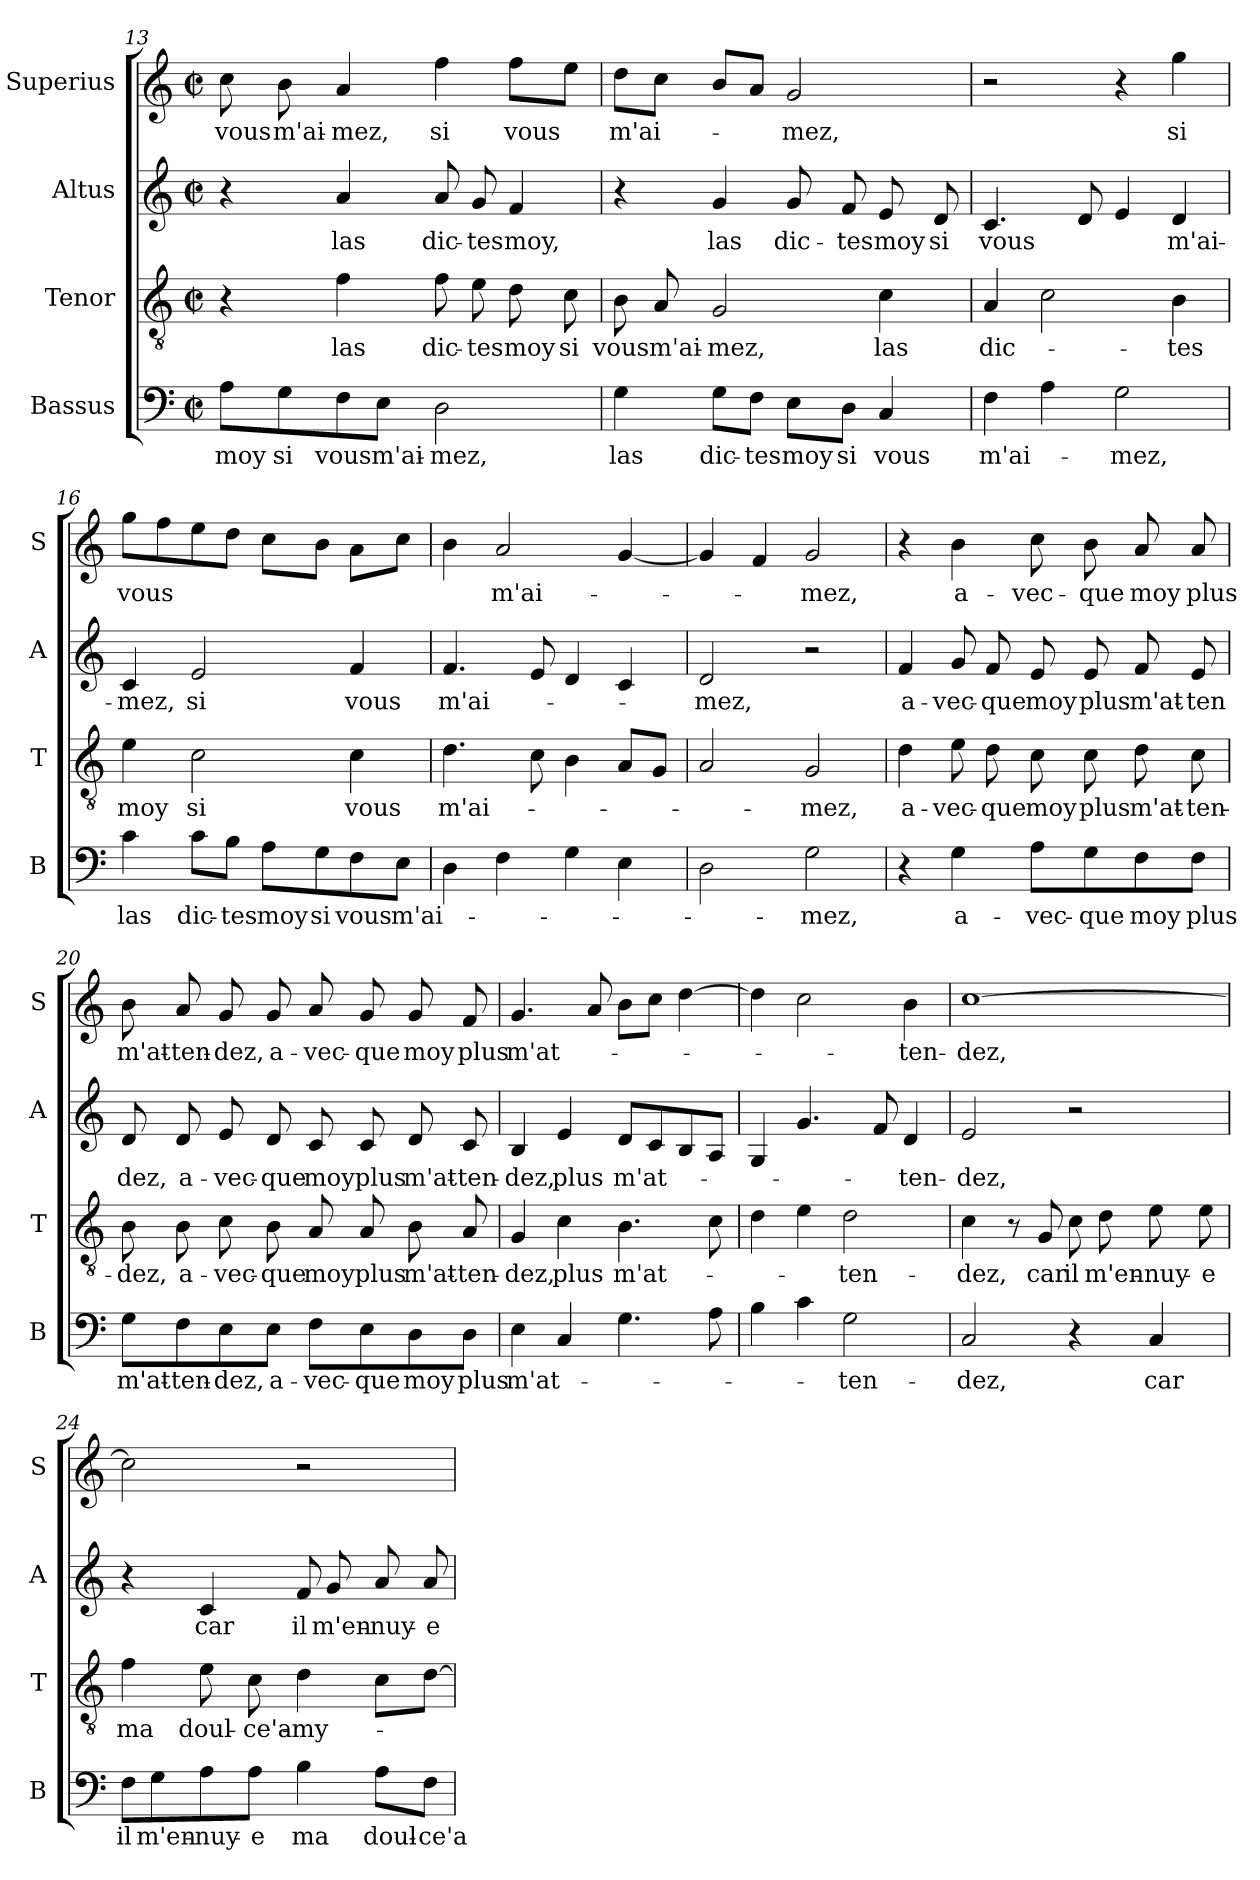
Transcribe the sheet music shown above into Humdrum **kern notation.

**kern	**text	**kern	**text	**kern	**text	**kern	**text
*part4	*part4	*part3	*part3	*part2	*part2	*part1	*part1
*staff4	*staff4	*staff3	*staff3	*staff2	*staff2	*staff1	*staff1
*I"Bassus	*	*I"Tenor	*	*I"Altus	*	*I"Superius	*
*I'B	*	*I'T	*	*I'A	*	*I'S	*
*clefF4	*	*clefGv2	*	*clefG2	*	*clefG2	*
*k[]	*	*k[]	*	*k[]	*	*k[]	*
*C:	*	*C:	*	*C:	*	*C:	*
*M2/2	*	*M2/2	*	*M2/2	*	*M2/2	*
*met(c|)	*	*met(c|)	*	*met(c|)	*	*met(c|)	*
=13	=13	=13	=13	=13	=13	=13	=13
8A\L	moy	4r	.	4r	.	8cc\	vous
8G\	si	.	.	.	.	8b\	m'ai-
8F\	vous	4f\	las	4a/	las	4a/	-mez,
8E\J	m'ai-	.	.	.	.	.	.
2D\	-mez,	8f\	dic-	8a/	dic-	4ff\	si
.	.	8e\	-tes	8g/	-tes	.	.
.	.	8d\	moy	4f/	moy,	8ff\L	vous
.	.	8c\	si	.	.	8ee\J	.
=14	=14	=14	=14	=14	=14	=14	=14
4G\	las	8B\	vous	4r	.	8dd\L	m'ai-
.	.	8A/	m'ai-	.	.	8cc\J	.
8G\L	dic-	2G/	-mez,	4g/	las	8b/L	.
8F\J	-tes	.	.	.	.	8a/J	.
8E\L	moy	.	.	8g/	dic-	2g/	-mez,
8D\J	si	.	.	8f/	-tes	.	.
4C/	vous	4c\	las	8e/	moy	.	.
.	.	.	.	8d/	si	.	.
=15	=15	=15	=15	=15	=15	=15	=15
4F\	m'ai-	4A/	dic-	4.c/	vous	2r	.
4A\	.	2c\	.	.	.	.	.
.	.	.	.	8d/	.	.	.
2G\	-mez,	.	.	4e/	.	4r	.
.	.	4B\	-tes	4d/	m'ai-	4gg\	si
!!LO:PB:g=z
=16	=16	=16	=16	=16	=16	=16	=16
4c\	las	4e\	moy	4c/	-mez,	8gg\L	vous
.	.	.	.	.	.	8ff\	.
8c\L	dic-	2c\	si	2e/	si	8ee\	.
8B\J	-tes	.	.	.	.	8dd\J	.
8A\L	moy	.	.	.	.	8cc\L	.
8G\	si	.	.	.	.	8b\J	.
8F\	vous	4c\	vous	4f/	vous	8a\L	.
8E\J	m'ai-	.	.	.	.	8cc\J	.
=17	=17	=17	=17	=17	=17	=17	=17
4D\	.	4.d\	m'ai-	4.f/	m'ai-	4b\	.
4F\	.	.	.	.	.	2a/	m'ai-
.	.	8c\	.	8e/	.	.	.
4G\	.	4B\	.	4d/	.	.	.
4E\	.	8A/L	.	4c/	.	[4g/	.
.	.	8G/J	.	.	.	.	.
=18	=18	=18	=18	=18	=18	=18	=18
2D\	.	2A/	.	2d/	-mez,	4g/]	.
.	.	.	.	.	.	4f/	.
2G\	-mez,	2G/	-mez,	2r	.	2g/	-mez,
=19	=19	=19	=19	=19	=19	=19	=19
4r	.	4d\	a-	4f/	a-	4r	.
4G\	a-	8e\	-vec-	8g/	-vec-	4b\	a-
.	.	8d\	-que	8f/	-que	.	.
8A\L	-vec-	8c\	moy	8e/	moy	8cc\	-vec-
8G\	-que	8c\	plus	8e/	plus	8b\	-que
8F\	moy	8d\	m'at-	8f/	m'at-	8a/	moy
8F\J	plus	8c\	-ten-	8e/	-ten	8a/	plus
!!LO:LB:g=z
=20	=20	=20	=20	=20	=20	=20	=20
8G\L	m'at-	8B\	-dez,	8d/	dez,	8b\	m'at-
8F\	-ten-	8B\	a-	8d/	a-	8a/	-ten-
8E\	-dez,	8c\	-vec-	8e/	-vec-	8g/	-dez,
8E\J	a-	8B\	-que	8d/	-que	8g/	a-
8F\L	-vec-	8A/	moy	8c/	moy	8a/	-vec-
8E\	-que	8A/	plus	8c/	plus	8g/	-que
8D\	moy	8B\	m'at-	8d/	m'at-	8g/	moy
8D\J	plus	8A/	-ten-	8c/	-ten-	8f/	plus
=21	=21	=21	=21	=21	=21	=21	=21
4E\	m'at-	4G/	-dez,	4B/	-dez,	4.g/	m'at-
4C/	.	4c\	plus	4e/	plus	.	.
.	.	.	.	.	.	8a/	.
4.G\	.	4.B\	m'at-	8d/L	m'at-	8b\L	.
.	.	.	.	8c/	.	8cc\J	.
.	.	.	.	8B/	.	[4dd\	.
8A\	.	8c\	.	8A/J	.	.	.
=22	=22	=22	=22	=22	=22	=22	=22
4B\	.	4d\	.	4G/	.	4dd\]	.
4c\	.	4e\	.	4.g/	.	2cc\	.
2G\	-ten-	2d\	-ten-	.	.	.	.
.	.	.	.	8f/	.	.	.
.	.	.	.	4d/	-ten-	4b\	-ten-
=23	=23	=23	=23	=23	=23	=23	=23
2C/	-dez,	4c\	-dez,	2e/	-dez,	[1cc	-dez,
.	.	8r	.	.	.	.	.
.	.	8G/	car	.	.	.	.
4r	.	8c\	il	2r	.	.	.
.	.	8d\	m'en-	.	.	.	.
4C/	car	8e\	-nuy-	.	.	.	.
.	.	8e\	-e	.	.	.	.
!!LO:LB:g=z
=24	=24	=24	=24	=24	=24	=24	=24
8F\L	il	4f\	ma	4r	.	2cc\]	.
8G\	m'en-	.	.	.	.	.	.
8A\	-nuy-	8e\	doul-	4c/	car	.	.
8A\J	-e	8c\	-ce'a-	.	.	.	.
4B\	ma	4d\	-my-	8f/	il	2r	.
.	.	.	.	8g/	m'en-	.	.
8A\L	doul-	8c\L	.	8a/	-nuy-	.	.
8F\J	-ce'a-	[8d\J	.	8a/	-e	.	.
=	=	=	=	=	=	=	=
*-	*-	*-	*-	*-	*-	*-	*-
